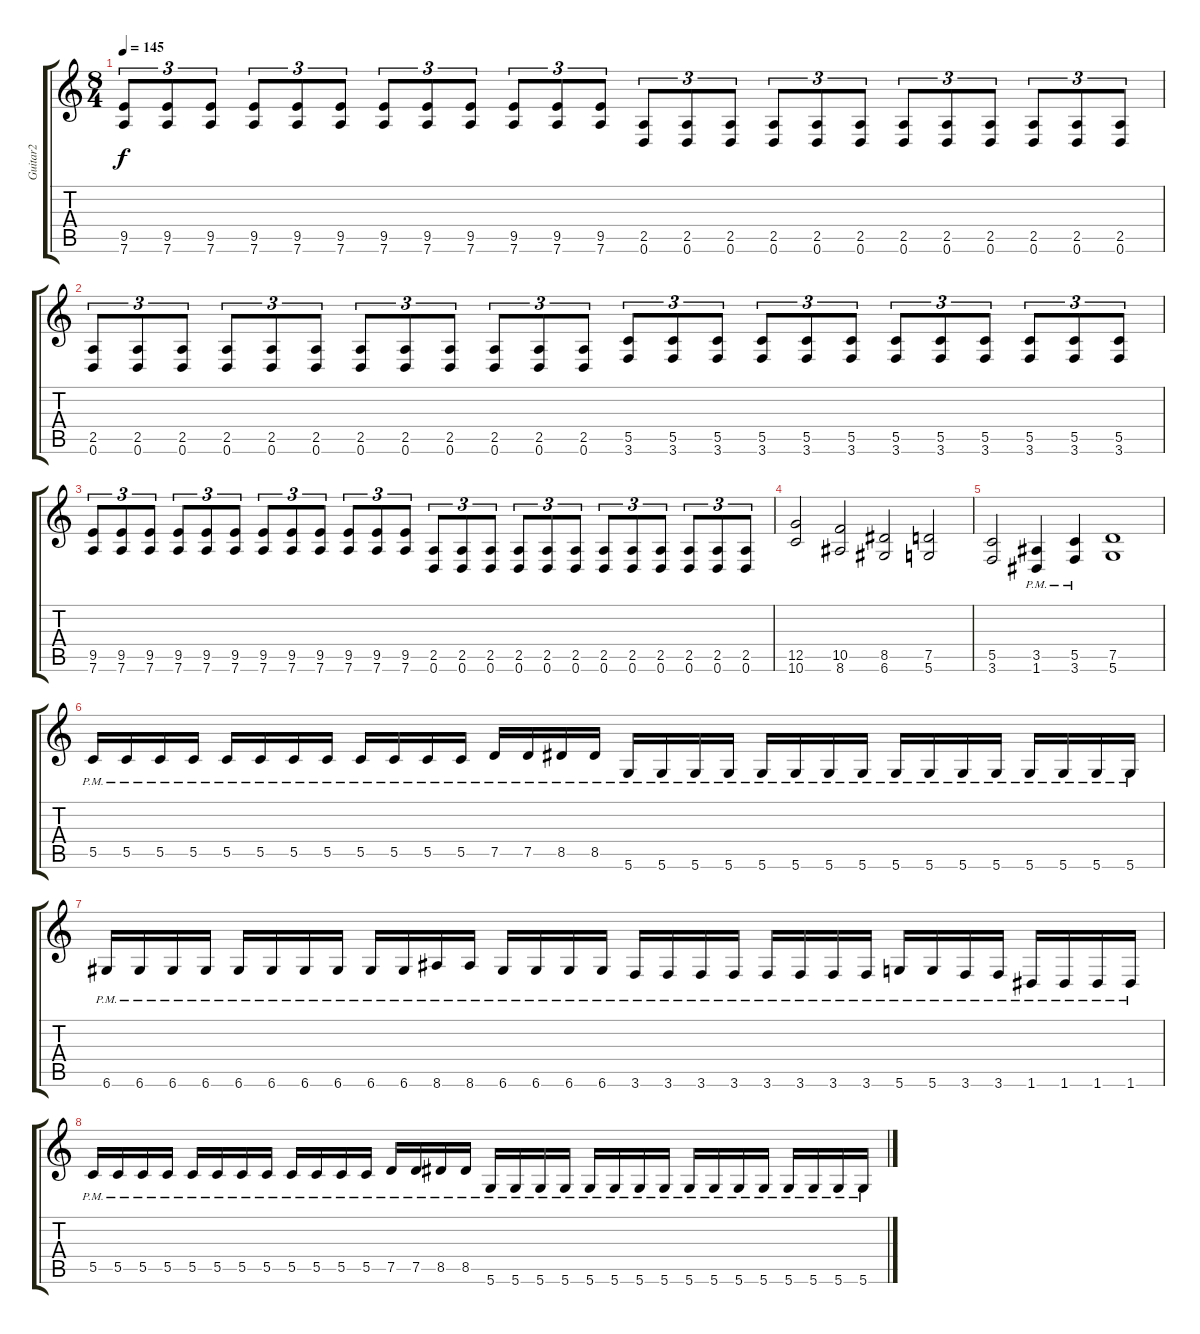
\track ("Guitar2" "Guitar2") {instrument distortionguitar}
\staff {score tabs}
\tuning (D4 A3 F3 C3 G2 D2) {hide}
\ts (8 4)
\tempo 145
\clef g2
\ks c
(9.5 7.6).8{tu (3 2) dy f} (9.5 7.6).8{tu (3 2)} (9.5 7.6).8{tu (3 2)} (9.5 7.6).8{tu (3 2)} (9.5 7.6).8{tu (3 2)} (9.5 7.6).8{tu (3 2)} (9.5 7.6).8{tu (3 2)} (9.5 7.6).8{tu (3 2)} (9.5 7.6).8{tu (3 2)} (9.5 7.6).8{tu (3 2)} (9.5 7.6).8{tu (3 2)} (9.5 7.6).8{tu (3 2)} (2.5 0.6).8{tu (3 2)} (2.5 0.6).8{tu (3 2)} (2.5 0.6).8{tu (3 2)} (2.5 0.6).8{tu (3 2)} (2.5 0.6).8{tu (3 2)} (2.5 0.6).8{tu (3 2)} (2.5 0.6).8{tu (3 2)} (2.5 0.6).8{tu (3 2)} (2.5 0.6).8{tu (3 2)} (2.5 0.6).8{tu (3 2)} (2.5 0.6).8{tu (3 2)} (2.5 0.6).8{tu (3 2)} |
(2.5 0.6).8{tu (3 2)} (2.5 0.6).8{tu (3 2)} (2.5 0.6).8{tu (3 2)} (2.5 0.6).8{tu (3 2)} (2.5 0.6).8{tu (3 2)} (2.5 0.6).8{tu (3 2)} (2.5 0.6).8{tu (3 2)} (2.5 0.6).8{tu (3 2)} (2.5 0.6).8{tu (3 2)} (2.5 0.6).8{tu (3 2)} (2.5 0.6).8{tu (3 2)} (2.5 0.6).8{tu (3 2)} (5.5 3.6).8{tu (3 2)} (5.5 3.6).8{tu (3 2)} (5.5 3.6).8{tu (3 2)} (5.5 3.6).8{tu (3 2)} (5.5 3.6).8{tu (3 2)} (5.5 3.6).8{tu (3 2)} (5.5 3.6).8{tu (3 2)} (5.5 3.6).8{tu (3 2)} (5.5 3.6).8{tu (3 2)} (5.5 3.6).8{tu (3 2)} (5.5 3.6).8{tu (3 2)} (5.5 3.6).8{tu (3 2)} |
(9.5 7.6).8{tu (3 2)} (9.5 7.6).8{tu (3 2)} (9.5 7.6).8{tu (3 2)} (9.5 7.6).8{tu (3 2)} (9.5 7.6).8{tu (3 2)} (9.5 7.6).8{tu (3 2)} (9.5 7.6).8{tu (3 2)} (9.5 7.6).8{tu (3 2)} (9.5 7.6).8{tu (3 2)} (9.5 7.6).8{tu (3 2)} (9.5 7.6).8{tu (3 2)} (9.5 7.6).8{tu (3 2)} (2.5 0.6).8{tu (3 2)} (2.5 0.6).8{tu (3 2)} (2.5 0.6).8{tu (3 2)} (2.5 0.6).8{tu (3 2)} (2.5 0.6).8{tu (3 2)} (2.5 0.6).8{tu (3 2)} (2.5 0.6).8{tu (3 2)} (2.5 0.6).8{tu (3 2)} (2.5 0.6).8{tu (3 2)} (2.5 0.6).8{tu (3 2)} (2.5 0.6).8{tu (3 2)} (2.5 0.6).8{tu (3 2)} |
(12.5 10.6).2 (10.5 8.6).2 (8.5 6.6).2 (7.5 5.6).2 |
(5.5 3.6).2 (3.5{pm} 1.6{pm}).4 (5.5{pm} 3.6{pm}).4 (7.5 5.6).1 |
5.5{pm}.16 5.5{pm}.16 5.5{pm}.16 5.5{pm}.16 5.5{pm}.16 5.5{pm}.16 5.5{pm}.16 5.5{pm}.16 5.5{pm}.16 5.5{pm}.16 5.5{pm}.16 5.5{pm}.16 7.5{pm}.16 7.5{pm}.16 8.5{pm}.16 8.5{pm}.16 5.6{pm}.16 5.6{pm}.16 5.6{pm}.16 5.6{pm}.16 5.6{pm}.16 5.6{pm}.16 5.6{pm}.16 5.6{pm}.16 5.6{pm}.16 5.6{pm}.16 5.6{pm}.16 5.6{pm}.16 5.6{pm}.16 5.6{pm}.16 5.6{pm}.16 5.6{pm}.16 |
6.6{pm}.16 6.6{pm}.16 6.6{pm}.16 6.6{pm}.16 6.6{pm}.16 6.6{pm}.16 6.6{pm}.16 6.6{pm}.16 6.6{pm}.16 6.6{pm}.16 8.6{pm}.16 8.6{pm}.16 6.6{pm}.16 6.6{pm}.16 6.6{pm}.16 6.6{pm}.16 3.6{pm}.16 3.6{pm}.16 3.6{pm}.16 3.6{pm}.16 3.6{pm}.16 3.6{pm}.16 3.6{pm}.16 3.6{pm}.16 5.6{pm}.16 5.6{pm}.16 3.6{pm}.16 3.6{pm}.16 1.6{pm}.16 1.6{pm}.16 1.6{pm}.16 1.6{pm}.16 |
5.5{pm}.16 5.5{pm}.16 5.5{pm}.16 5.5{pm}.16 5.5{pm}.16 5.5{pm}.16 5.5{pm}.16 5.5{pm}.16 5.5{pm}.16 5.5{pm}.16 5.5{pm}.16 5.5{pm}.16 7.5{pm}.16 7.5{pm}.16 8.5{pm}.16 8.5{pm}.16 5.6{pm}.16 5.6{pm}.16 5.6{pm}.16 5.6{pm}.16 5.6{pm}.16 5.6{pm}.16 5.6{pm}.16 5.6{pm}.16 5.6{pm}.16 5.6{pm}.16 5.6{pm}.16 5.6{pm}.16 5.6{pm}.16 5.6{pm}.16 5.6{pm}.16 5.6{pm}.16
